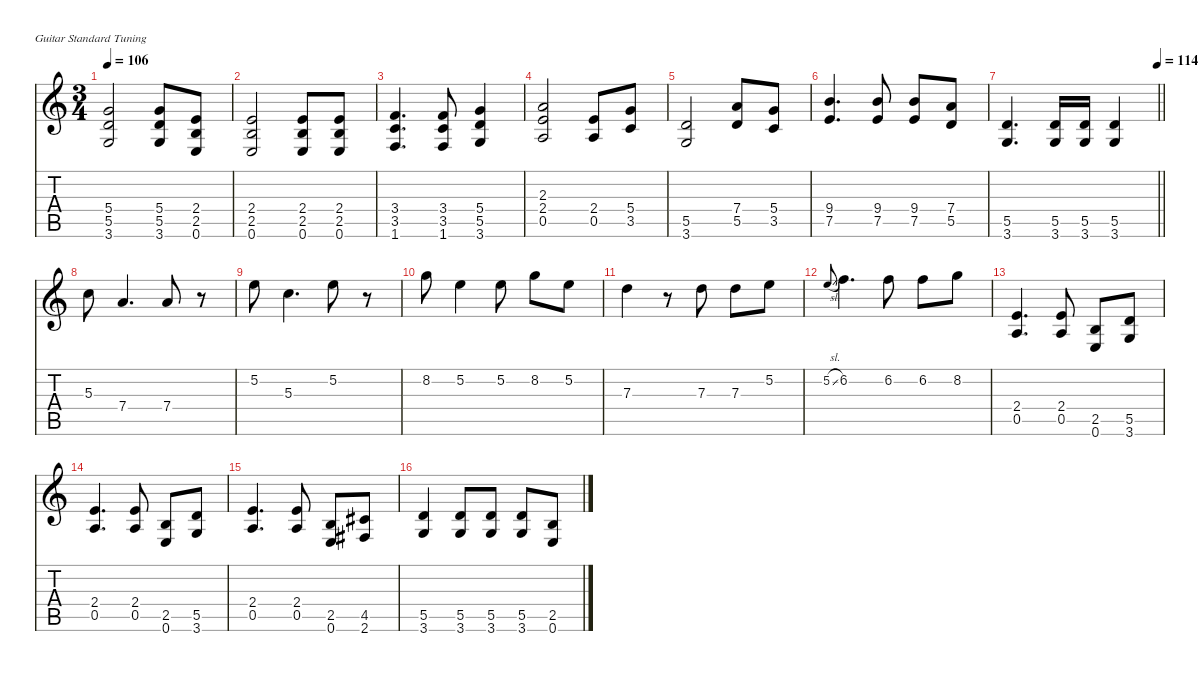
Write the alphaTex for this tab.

\defaultSystemsLayout 4
\hideDynamics
\bracketExtendMode nobrackets
\singleTrackTrackNamePolicy hidden
\multiTrackTrackNamePolicy hidden
\otherSystemsTrackNameOrientation horizontal
\track ("Kirk 2nd guitar" "dist.guit.") {instrument distortionguitar}
\staff {score tabs}
\tuning (E4 B3 G3 D3 A2 E2)
\ts (3 4)
\tempo 106
\clef g2
\ks c
(5.4 5.5 3.6).2{dy f beam Up} (5.4 5.5 3.6).8{beam Up} (2.4 2.5 0.6).8{beam Up} |
(2.4 2.5 0.6).2{beam Up} (2.4 2.5 0.6).8{beam Up} (2.4 2.5 0.6).8{beam Up} |
(3.4 3.5 1.6).4{d beam Up} (3.4 3.5 1.6).8{beam Up} (5.4 5.5 3.6).4{beam Up} |
(2.3 2.4 0.5).2{beam Up} (2.4 0.5).8{beam Up} (5.4 3.5).8{beam Up} |
(5.5 3.6).2{beam Up} (7.4 5.5).8{beam Up} (5.4 3.5).8{beam Up} |
(9.4 7.5).4{d beam Up} (9.4 7.5).8{beam Up} (9.4 7.5).8{beam Up} (7.4 5.5).8{beam Up} |
\tempo (114 1)
\barLineRight lightlight
(5.5 3.6).4{d beam Up} (5.5 3.6).16{beam Up} (5.5 3.6).16{beam Up} (5.5 3.6).4{beam Up} |
5.3.8{beam Down} 7.4.4{d beam Up} 7.4.8{beam Up} r.8{beam Up} |
5.2.8{beam Down} 5.3.4{d beam Down} 5.2.8{beam Down} r.8{beam Down} |
8.2.8{beam Down} 5.2.4{beam Down} 5.2.8{beam Down} 8.2.8{beam Down} 5.2.8{beam Down} |
7.3.4{beam Down} r.8{beam Down} 7.3.8{beam Down} 7.3.8{beam Down} 5.2.8{beam Down} |
5.2{sl}.8{gr onbeat dy p beam Up} 6.2.4{d dy f beam Down} 6.2.8{beam Down} 6.2.8{beam Down} 8.2.8{beam Down} |
(2.4 0.5).4{d beam Up} (2.4 0.5).8{beam Up} (2.5 0.6).8{beam Up} (5.5 3.6).8{beam Up} |
(2.4 0.5).4{d beam Up} (2.4 0.5).8{beam Up} (2.5 0.6).8{beam Up} (5.5 3.6).8{beam Up} |
(2.4 0.5).4{d beam Up} (2.4 0.5).8{beam Up} (2.5 0.6).8{beam Up} (4.5{acc #} 2.6{acc #}).8{beam Up} |
(5.5 3.6).4{beam Up} (5.5 3.6).8{beam Up} (5.5 3.6).8{beam Up} (5.5 3.6).8{beam Up} (2.5 0.6).8{beam Up}
